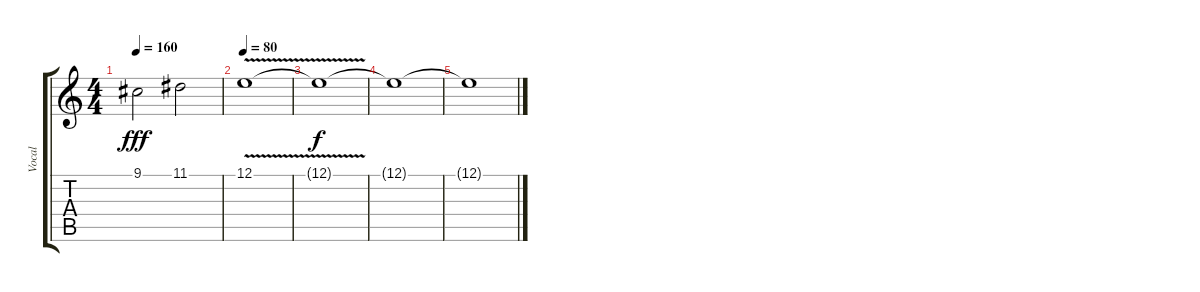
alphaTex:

\track ("Vocal" "Vocal") {instrument lead5charang}
\staff {score tabs}
\tuning (E4 B3 G3 D3 A2 E2) {hide}
\ts (4 4)
\tempo 160
\clef g2
\ks c
9.1.2{dy fff} 11.1.2 |
\tempo 80
12.1{v}.1 |
12.1{t}.1{dy f} |
12.1{t}.1 |
12.1{t}.1
